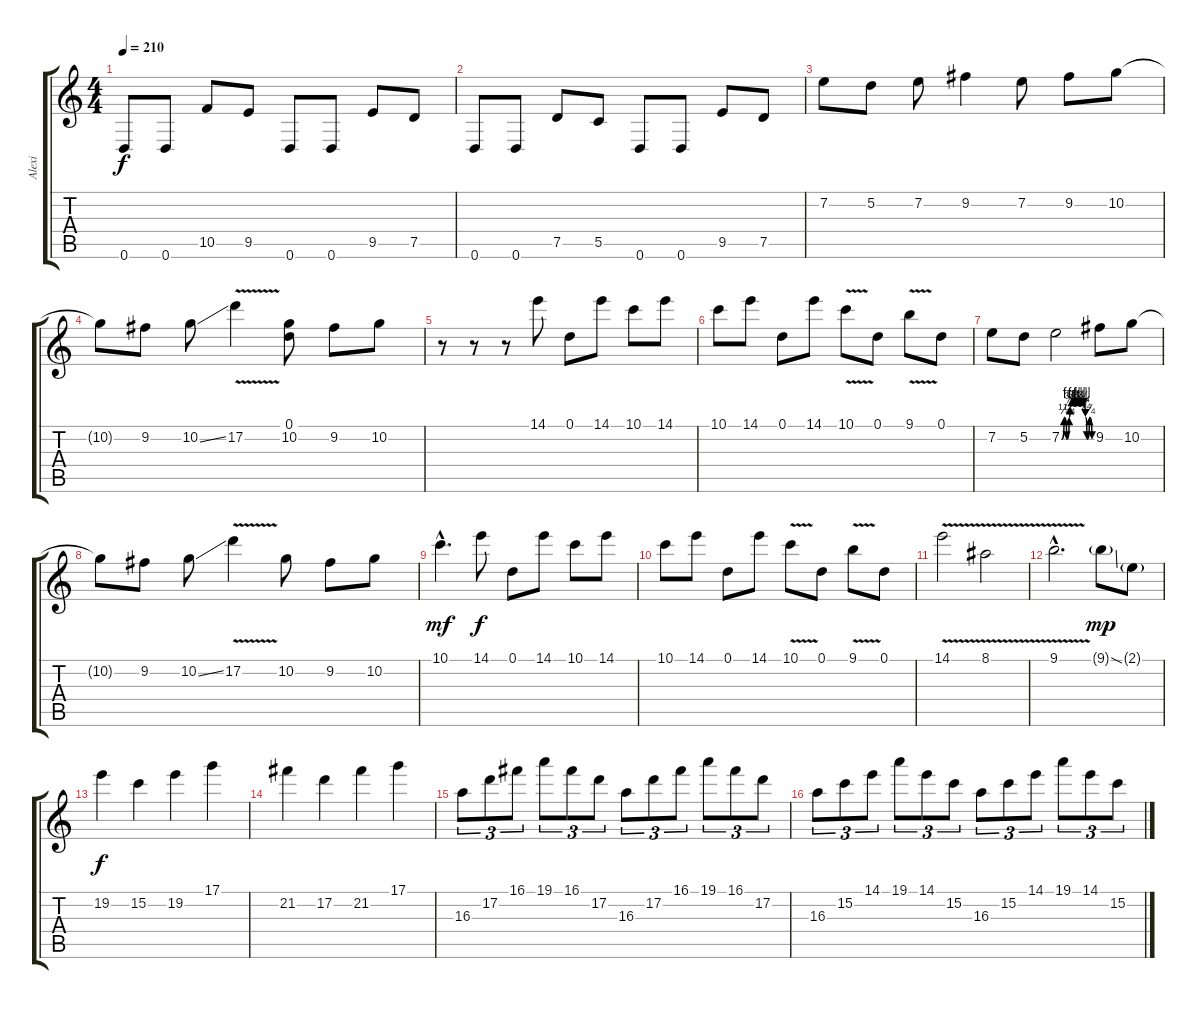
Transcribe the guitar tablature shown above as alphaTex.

\track ("Alexi" "Alexi") {instrument distortionguitar}
\staff {score tabs}
\tuning (D4 A3 F3 C3 G2 D2) {hide}
\ts (4 4)
\tempo 210
\clef g2
\ks c
0.6.8{dy f} 0.6.8 10.5.8 9.5.8 0.6.8 0.6.8 9.5.8 7.5.8 |
0.6.8 0.6.8 7.5.8 5.5.8 0.6.8 0.6.8 9.5.8 7.5.8 |
7.2.8 5.2.8 7.2.8 9.2.4 7.2.8 9.2.8 10.2.8 |
10.2{t}.8 9.2.8 10.2{ss}.8 17.2{v}.4 (0.1 10.2).8 9.2.8 10.2.8 |
r.8 r.8 r.8 14.1.8 0.1.8 14.1.8 10.1.8 14.1.8 |
10.1.8 14.1.8 0.1.8 14.1.8 10.1{v}.8 0.1.8 9.1{v}.8 0.1.8 |
7.2.8 5.2.8 7.2{be (custom 0 0 5 1 10 0 15 1 17 3 20 4 25 3 30 4 35 3 40 4 44 3 47 1 50 0 55 1 60 0)}.2 9.2.8 10.2.8 |
10.2{t}.8 9.2.8 10.2{ss}.8 17.2{v}.4 10.2.8 9.2.8 10.2.8 |
10.1{hac}.4{d dy mf} 14.1.8{dy f} 0.1.8 14.1.8 10.1.8 14.1.8 |
10.1.8 14.1.8 0.1.8 14.1.8 10.1{v}.8 0.1.8 9.1{v}.8 0.1.8 |
14.1{v}.2 8.1{v}.2 |
9.1{v hac}.2{d} 9.1{ss g}.8{dy mp} 2.1{g}.8 |
19.2.4{dy f} 15.2.4 19.2.4 17.1.4 |
21.2.4 17.2.4 21.2.4 17.1.4 |
16.3.8{tu (3 2)} 17.2.8{tu (3 2)} 16.1.8{tu (3 2)} 19.1.8{tu (3 2)} 16.1.8{tu (3 2)} 17.2.8{tu (3 2)} 16.3.8{tu (3 2)} 17.2.8{tu (3 2)} 16.1.8{tu (3 2)} 19.1.8{tu (3 2)} 16.1.8{tu (3 2)} 17.2.8{tu (3 2)} |
16.3.8{tu (3 2)} 15.2.8{tu (3 2)} 14.1.8{tu (3 2)} 19.1.8{tu (3 2)} 14.1.8{tu (3 2)} 15.2.8{tu (3 2)} 16.3.8{tu (3 2)} 15.2.8{tu (3 2)} 14.1.8{tu (3 2)} 19.1.8{tu (3 2)} 14.1.8{tu (3 2)} 15.2.8{tu (3 2)}
